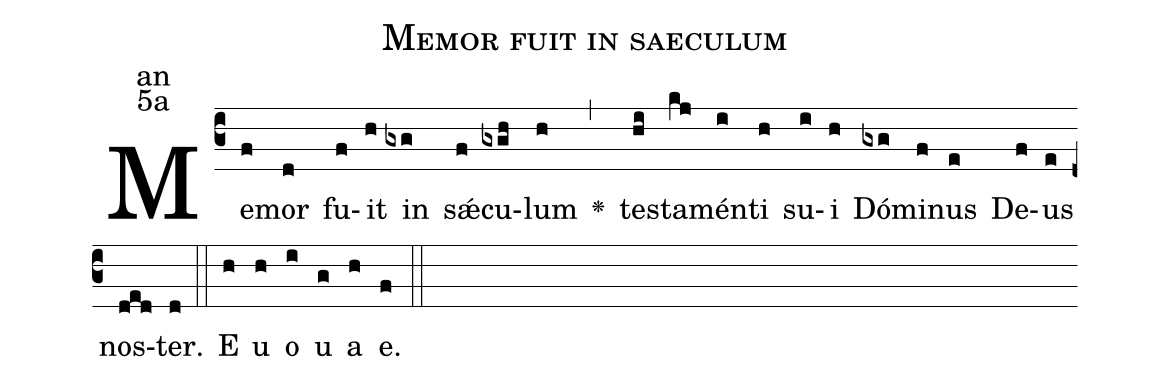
name:Memor fuit in saeculum;
office-part:an;
mode:5a;
%%
(c3)Me(f)mor(d) fu(f)it(h) in(gxg) s<sp>'ae</sp>(f)cu(gxgh)lum(h) <v>\greheightstar</v>(,) tes(hi)ta(kj)mén(i)ti(h) su(i)i(h) Dó(gxg)mi(f)nus(e) De(f)us(e) nos(ded)ter.(d) (::) E(h) u(h) o(i) u(g) a(h) e.(f) (::)
